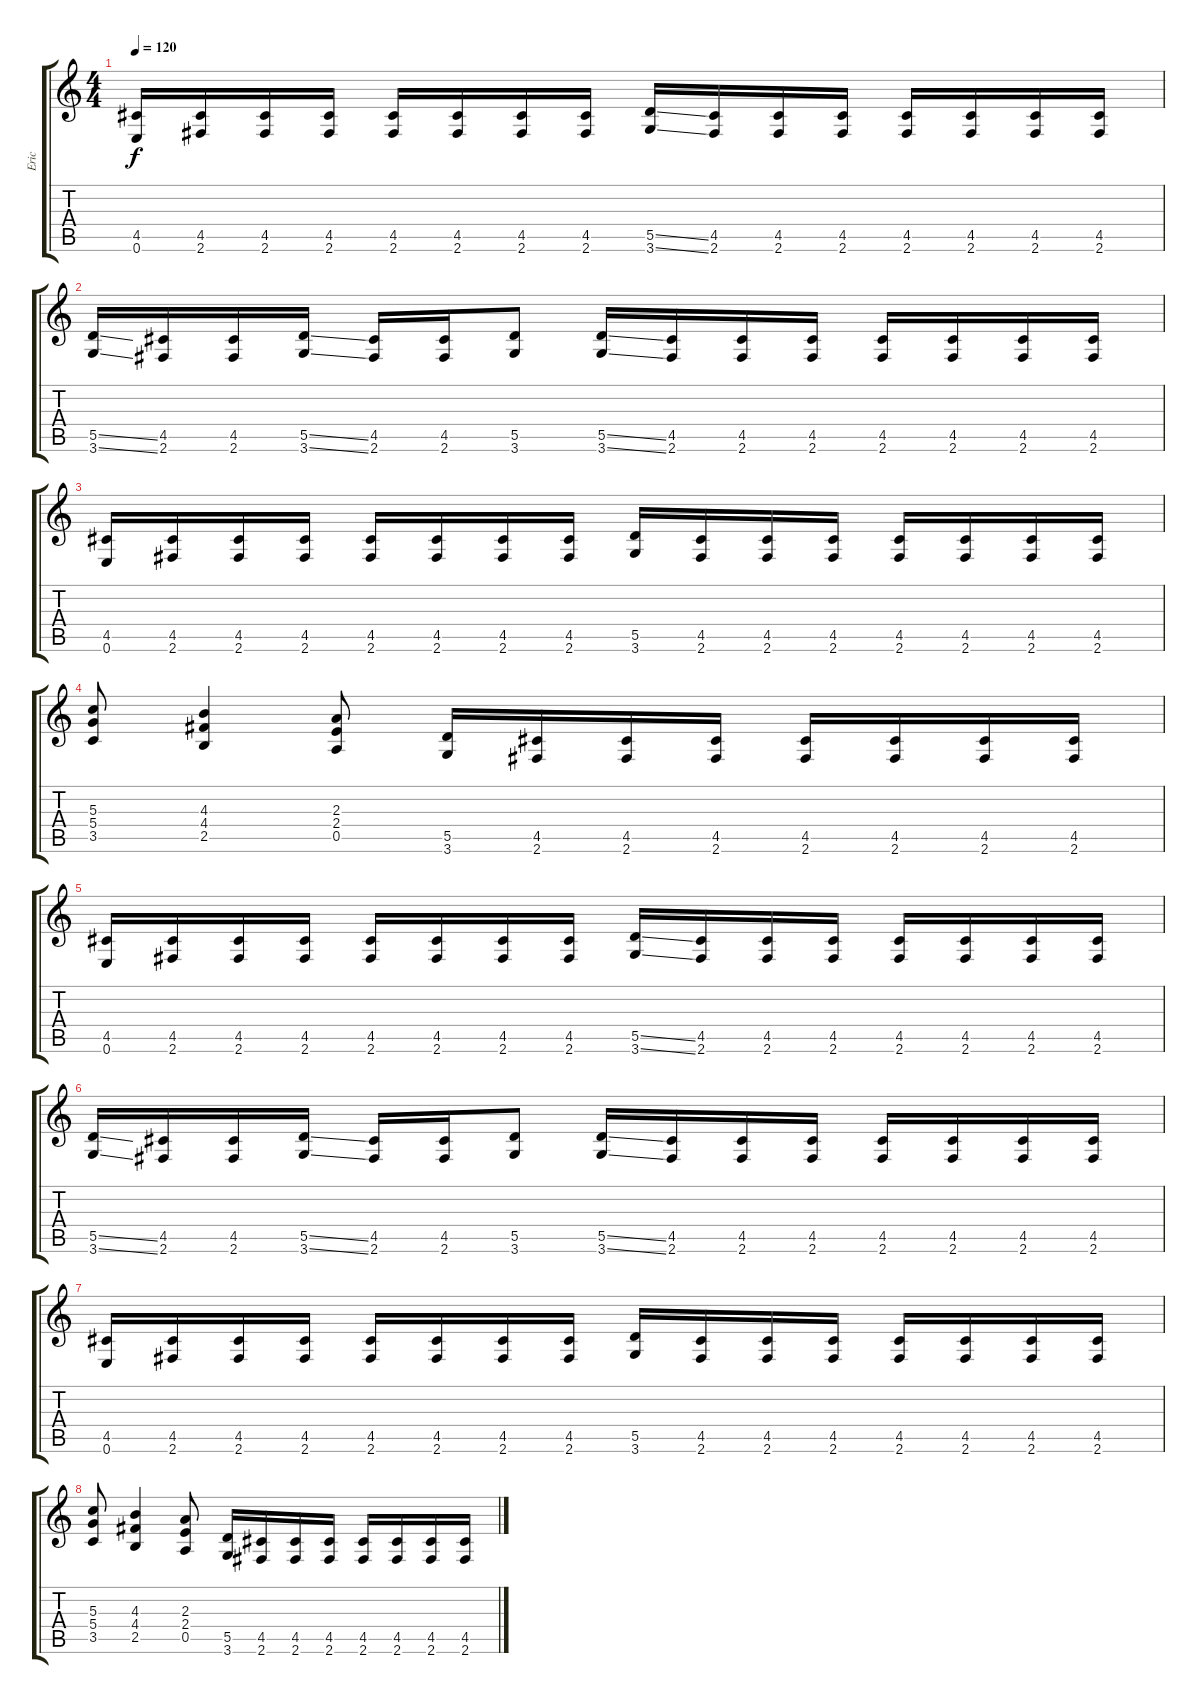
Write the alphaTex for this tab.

\track ("Eric" "Eric") {instrument overdrivenguitar}
\staff {score tabs}
\tuning (E4 B3 G3 D3 A2 E2) {hide}
\ts (4 4)
\tempo 120
\clef g2
\ks c
(4.5 0.6).16{dy f} (4.5 2.6).16 (4.5 2.6).16 (4.5 2.6).16 (4.5 2.6).16 (4.5 2.6).16 (4.5 2.6).16 (4.5 2.6).16 (5.5{ss} 3.6{ss}).16 (4.5 2.6).16 (4.5 2.6).16 (4.5 2.6).16 (4.5 2.6).16 (4.5 2.6).16 (4.5 2.6).16 (4.5 2.6).16 |
(5.5{ss} 3.6{ss}).16 (4.5 2.6).16 (4.5 2.6).16 (5.5{ss} 3.6{ss}).16 (4.5 2.6).16 (4.5 2.6).16 (5.5 3.6).8 (5.5{ss} 3.6{ss}).16 (4.5 2.6).16 (4.5 2.6).16 (4.5 2.6).16 (4.5 2.6).16 (4.5 2.6).16 (4.5 2.6).16 (4.5 2.6).16 |
(4.5 0.6).16 (4.5 2.6).16 (4.5 2.6).16 (4.5 2.6).16 (4.5 2.6).16 (4.5 2.6).16 (4.5 2.6).16 (4.5 2.6).16 (5.5 3.6).16 (4.5 2.6).16 (4.5 2.6).16 (4.5 2.6).16 (4.5 2.6).16 (4.5 2.6).16 (4.5 2.6).16 (4.5 2.6).16 |
(5.3 5.4 3.5).8 (4.3 4.4 2.5).4 (2.3 2.4 0.5).8 (5.5 3.6).16 (4.5 2.6).16 (4.5 2.6).16 (4.5 2.6).16 (4.5 2.6).16 (4.5 2.6).16 (4.5 2.6).16 (4.5 2.6).16 |
(4.5 0.6).16 (4.5 2.6).16 (4.5 2.6).16 (4.5 2.6).16 (4.5 2.6).16 (4.5 2.6).16 (4.5 2.6).16 (4.5 2.6).16 (5.5{ss} 3.6{ss}).16 (4.5 2.6).16 (4.5 2.6).16 (4.5 2.6).16 (4.5 2.6).16 (4.5 2.6).16 (4.5 2.6).16 (4.5 2.6).16 |
(5.5{ss} 3.6{ss}).16 (4.5 2.6).16 (4.5 2.6).16 (5.5{ss} 3.6{ss}).16 (4.5 2.6).16 (4.5 2.6).16 (5.5 3.6).8 (5.5{ss} 3.6{ss}).16 (4.5 2.6).16 (4.5 2.6).16 (4.5 2.6).16 (4.5 2.6).16 (4.5 2.6).16 (4.5 2.6).16 (4.5 2.6).16 |
(4.5 0.6).16 (4.5 2.6).16 (4.5 2.6).16 (4.5 2.6).16 (4.5 2.6).16 (4.5 2.6).16 (4.5 2.6).16 (4.5 2.6).16 (5.5 3.6).16 (4.5 2.6).16 (4.5 2.6).16 (4.5 2.6).16 (4.5 2.6).16 (4.5 2.6).16 (4.5 2.6).16 (4.5 2.6).16 |
(5.3 5.4 3.5).8 (4.3 4.4 2.5).4 (2.3 2.4 0.5).8 (5.5 3.6).16 (4.5 2.6).16 (4.5 2.6).16 (4.5 2.6).16 (4.5 2.6).16 (4.5 2.6).16 (4.5 2.6).16 (4.5 2.6).16
